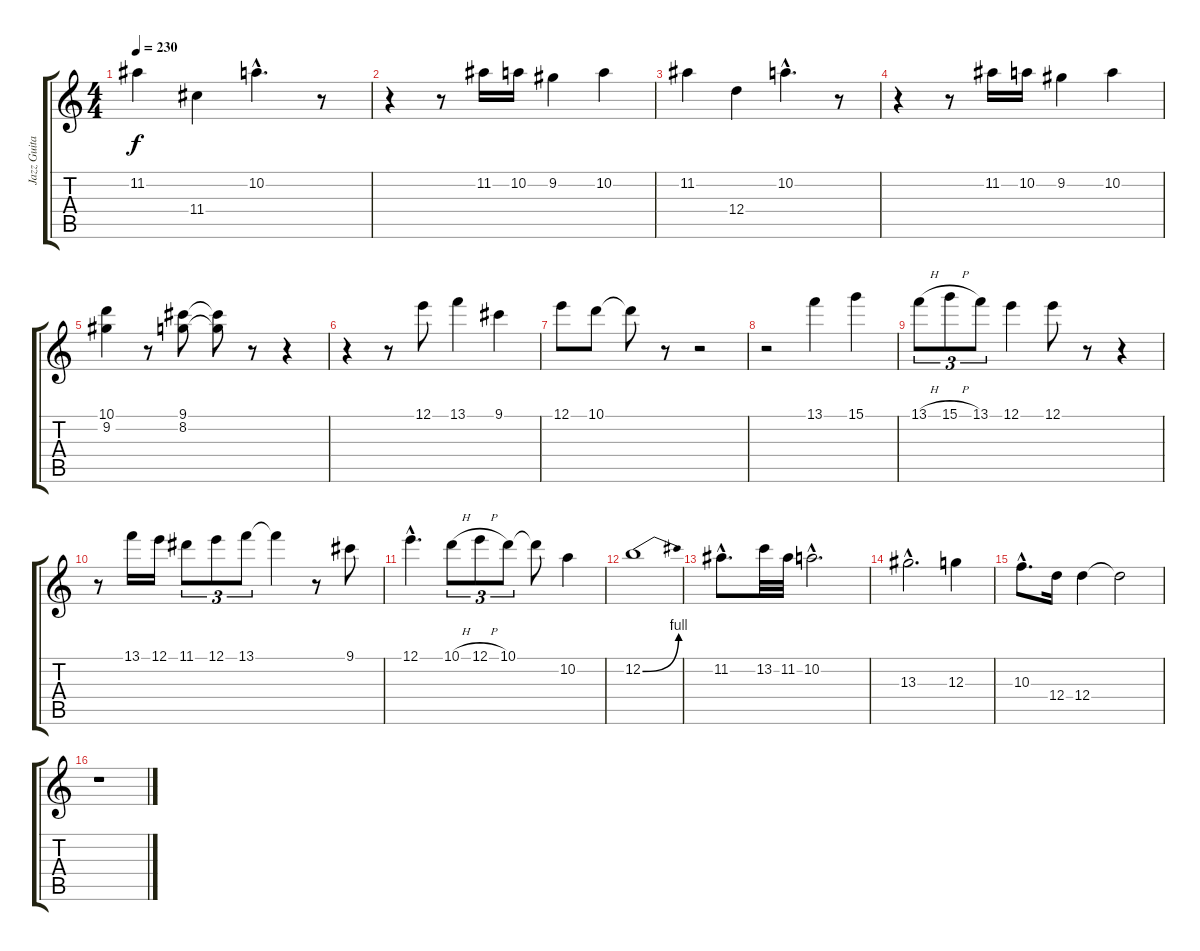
\track ("Jazz Guitar" "Jazz Guita") {instrument electricguitarjazz}
\staff {score tabs}
\tuning (E4 B3 G3 D3 A2 E2) {hide}
\ts (4 4)
\tempo 230
\clef g2
\ks c
11.2.4{dy f} 11.4.4 10.2{hac}.4{d} r.8 |
r.4 r.8 11.2.16 10.2.16 9.2.4 10.2.4 |
11.2.4 12.4.4 10.2{hac}.4{d} r.8 |
r.4 r.8 11.2.16 10.2.16 9.2.4 10.2.4 |
(10.1 9.2).4 r.8 (9.1 8.2).8 (9.1{t} 8.2{t}).8 r.8 r.4 |
r.4 r.8 12.1.8 13.1.4 9.1.4 |
12.1.8 10.1.8 10.1{t}.8 r.8 r.2 |
r.2 13.1.4 15.1.4 |
13.1{h}.8{tu (3 2)} 15.1{h}.8{tu (3 2)} 13.1.8{tu (3 2)} 12.1.4 12.1.8 r.8 r.4 |
r.8 13.1.16 12.1.16 11.1.8{tu (3 2)} 12.1.8{tu (3 2)} 13.1.8{tu (3 2)} 13.1{t}.4 r.8 9.1.8 |
12.1{hac}.4{d} 10.1{h}.8{tu (3 2)} 12.1{h}.8{tu (3 2)} 10.1.8{tu (3 2)} 10.1{t}.8 10.2.4 |
12.2{be (bend 0 0 60 4)}.1 |
11.2{hac}.8{d} 13.2.32 11.2.32 10.2{hac}.2{d} |
13.3{hac}.2{d} 12.3.4 |
10.3{hac}.8{d} 12.4.16 12.4.4 12.4{t}.2 |
r.1
